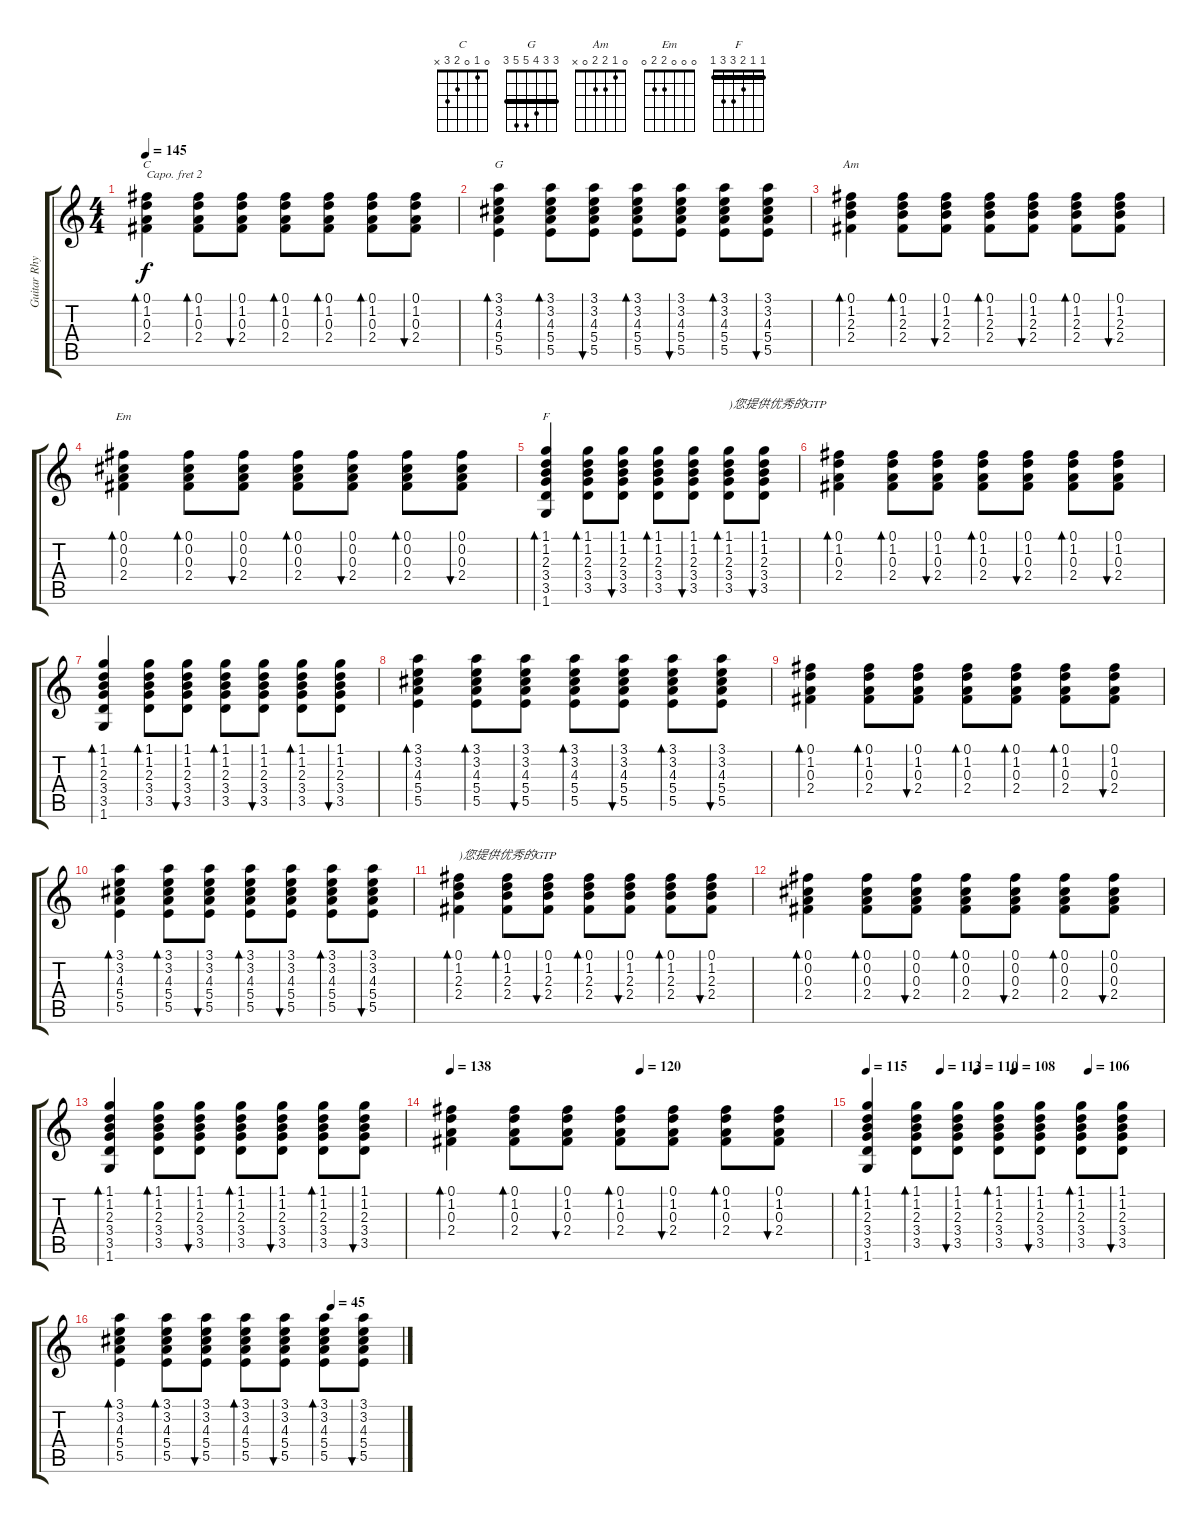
\track ("Guitar Rhythm" "Guitar Rhy") {instrument acousticguitarsteel}
\staff {score tabs}
\capo 2
\tuning (E4 B3 G3 D3 A2 E2) {hide}
\chord ("C" 0 1 0 2 3 x)
\chord ("G" 3 3 4 5 5 3) {barre 3}
\chord ("Am" 0 1 2 2 0 x)
\chord ("Em" 0 0 0 2 2 0)
\chord ("F" 1 1 2 3 3 1) {barre 1}
\ts (4 4)
\tempo 145
\clef g2
\ks c
(0.1 1.2 0.3 2.4).4{bd 60 ch "C" dy f} (0.1 1.2 0.3 2.4).8{bd 60} (0.1 1.2 0.3 2.4).8{bu 60} (0.1 1.2 0.3 2.4).8{bd 60} (0.1 1.2 0.3 2.4).8{bd 60} (0.1 1.2 0.3 2.4).8{bd 60} (0.1 1.2 0.3 2.4).8{bu 60} |
(3.1 3.2 4.3 5.4 5.5).4{bd 60 ch "G"} (3.1 3.2 4.3 5.4 5.5).8{bd 60} (3.1 3.2 4.3 5.4 5.5).8{bu 60} (3.1 3.2 4.3 5.4 5.5).8{bd 60} (3.1 3.2 4.3 5.4 5.5).8{bu 60} (3.1 3.2 4.3 5.4 5.5).8{bd 60} (3.1 3.2 4.3 5.4 5.5).8{bu 60} |
(0.1 1.2 2.3 2.4).4{bd 60 ch "Am"} (0.1 1.2 2.3 2.4).8{bd 60} (0.1 1.2 2.3 2.4).8{bu 60} (0.1 1.2 2.3 2.4).8{bd 60} (0.1 1.2 2.3 2.4).8{bu 60} (0.1 1.2 2.3 2.4).8{bd 60} (0.1 1.2 2.3 2.4).8{bu 60} |
(0.1 0.2 0.3 2.4).4{bd 60 ch "Em"} (0.1 0.2 0.3 2.4).8{bd 60} (0.1 0.2 0.3 2.4).8{bu 60} (0.1 0.2 0.3 2.4).8{bd 60} (0.1 0.2 0.3 2.4).8{bu 60} (0.1 0.2 0.3 2.4).8{bd 60} (0.1 0.2 0.3 2.4).8{bu 60} |
(1.1 1.2 2.3 3.4 3.5 1.6).4{bd 60 ch "F"} (1.1 1.2 2.3 3.4 3.5).8{bd 60} (1.1 1.2 2.3 3.4 3.5).8{bu 60} (1.1 1.2 2.3 3.4 3.5).8{bd 60} (1.1 1.2 2.3 3.4 3.5).8{bu 60} (1.1 1.2 2.3 3.4 3.5).8{bd 60 txt ")您提供优秀的GTP"} (1.1 1.2 2.3 3.4 3.5).8{bu 60} |
(0.1 1.2 0.3 2.4).4{bd 60} (0.1 1.2 0.3 2.4).8{bd 60} (0.1 1.2 0.3 2.4).8{bu 60} (0.1 1.2 0.3 2.4).8{bd 60} (0.1 1.2 0.3 2.4).8{bu 60} (0.1 1.2 0.3 2.4).8{bd 60} (0.1 1.2 0.3 2.4).8{bu 60} |
(1.1 1.2 2.3 3.4 3.5 1.6).4{bd 60} (1.1 1.2 2.3 3.4 3.5).8{bd 60} (1.1 1.2 2.3 3.4 3.5).8{bu 60} (1.1 1.2 2.3 3.4 3.5).8{bd 60} (1.1 1.2 2.3 3.4 3.5).8{bu 60} (1.1 1.2 2.3 3.4 3.5).8{bd 60} (1.1 1.2 2.3 3.4 3.5).8{bu 60} |
(3.1 3.2 4.3 5.4 5.5).4{bd 60} (3.1 3.2 4.3 5.4 5.5).8{bd 60} (3.1 3.2 4.3 5.4 5.5).8{bu 60} (3.1 3.2 4.3 5.4 5.5).8{bd 60} (3.1 3.2 4.3 5.4 5.5).8{bu 60} (3.1 3.2 4.3 5.4 5.5).8{bd 60} (3.1 3.2 4.3 5.4 5.5).8{bu 60} |
(0.1 1.2 0.3 2.4).4{bd 60} (0.1 1.2 0.3 2.4).8{bd 60} (0.1 1.2 0.3 2.4).8{bu 60} (0.1 1.2 0.3 2.4).8{bd 60} (0.1 1.2 0.3 2.4).8{bd 60} (0.1 1.2 0.3 2.4).8{bd 60} (0.1 1.2 0.3 2.4).8{bu 60} |
(3.1 3.2 4.3 5.4 5.5).4{bd 60} (3.1 3.2 4.3 5.4 5.5).8{bd 60} (3.1 3.2 4.3 5.4 5.5).8{bu 60} (3.1 3.2 4.3 5.4 5.5).8{bd 60} (3.1 3.2 4.3 5.4 5.5).8{bu 60} (3.1 3.2 4.3 5.4 5.5).8{bd 60} (3.1 3.2 4.3 5.4 5.5).8{bu 60} |
(0.1 1.2 2.3 2.4).4{bd 60 txt ")您提供优秀的GTP"} (0.1 1.2 2.3 2.4).8{bd 60} (0.1 1.2 2.3 2.4).8{bu 60} (0.1 1.2 2.3 2.4).8{bd 60} (0.1 1.2 2.3 2.4).8{bu 60} (0.1 1.2 2.3 2.4).8{bd 60} (0.1 1.2 2.3 2.4).8{bu 60} |
(0.1 0.2 0.3 2.4).4{bd 60} (0.1 0.2 0.3 2.4).8{bd 60} (0.1 0.2 0.3 2.4).8{bu 60} (0.1 0.2 0.3 2.4).8{bd 60} (0.1 0.2 0.3 2.4).8{bu 60} (0.1 0.2 0.3 2.4).8{bd 60} (0.1 0.2 0.3 2.4).8{bu 60} |
(1.1 1.2 2.3 3.4 3.5 1.6).4{bd 60} (1.1 1.2 2.3 3.4 3.5).8{bd 60} (1.1 1.2 2.3 3.4 3.5).8{bu 60} (1.1 1.2 2.3 3.4 3.5).8{bd 60} (1.1 1.2 2.3 3.4 3.5).8{bu 60} (1.1 1.2 2.3 3.4 3.5).8{bd 60} (1.1 1.2 2.3 3.4 3.5).8{bu 60} |
\tempo 138
\tempo (120 0.5)
(0.1 1.2 0.3 2.4).4{bd 60} (0.1 1.2 0.3 2.4).8{bd 60} (0.1 1.2 0.3 2.4).8{bu 60} (0.1 1.2 0.3 2.4).8{bd 60} (0.1 1.2 0.3 2.4).8{bu 60} (0.1 1.2 0.3 2.4).8{bd 60} (0.1 1.2 0.3 2.4).8{bu 60} |
\tempo 115
\tempo (113 0.25)
\tempo (110 0.375)
\tempo (108 0.5)
\tempo (106 0.75)
(1.1 1.2 2.3 3.4 3.5 1.6).4{bd 60} (1.1 1.2 2.3 3.4 3.5).8{bd 60} (1.1 1.2 2.3 3.4 3.5).8{bu 60} (1.1 1.2 2.3 3.4 3.5).8{bd 60} (1.1 1.2 2.3 3.4 3.5).8{bu 60} (1.1 1.2 2.3 3.4 3.5).8{bd 60} (1.1 1.2 2.3 3.4 3.5).8{bu 60} |
\tempo (45 0.75)
(3.1 3.2 4.3 5.4 5.5).4{bd 60} (3.1 3.2 4.3 5.4 5.5).8{bd 60} (3.1 3.2 4.3 5.4 5.5).8{bu 60} (3.1 3.2 4.3 5.4 5.5).8{bd 60} (3.1 3.2 4.3 5.4 5.5).8{bu 60} (3.1 3.2 4.3 5.4 5.5).8{bd 60} (3.1 3.2 4.3 5.4 5.5).8{bu 60}
